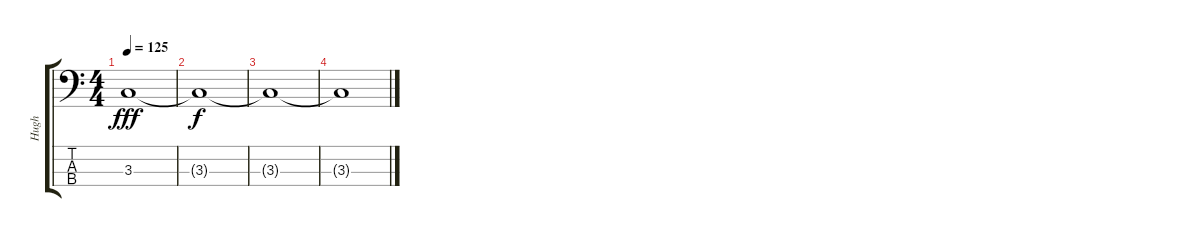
\track ("Hugh" "Hugh") {instrument electricbassfinger}
\staff {score tabs}
\tuning (G2 D2 A1 E1) {hide}
\ts (4 4)
\tempo 125
\clef f4
\ks c
3.3.1{dy fff} |
3.3{t}.1{dy f} |
3.3{t}.1 |
3.3{t}.1
